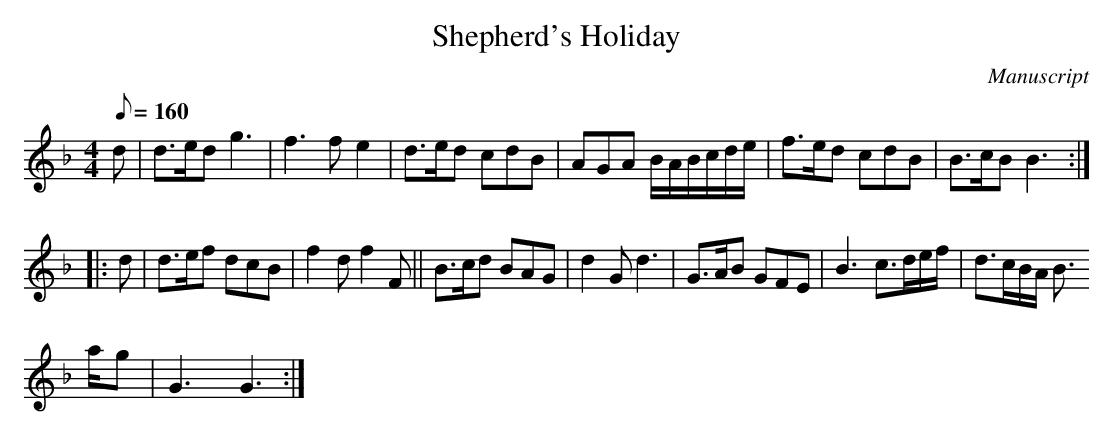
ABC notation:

X:1
T: Shepherd's Holiday
M:4/4
L:1/8
Q:160
O:Manuscript
K:Dm
d|d>ed g3|f3 f e2| d>ed cdB| AGA B/2A/2B/2c/2d/2e/2|f>ed cdB| B>cB B3::
d|d>ef dcB|f2 d f2 F||B>cd BAG|d2 G d3|G>AB GFE|B3 c>de/2f/2|d>cB/2A/2 B
>ag|G3 G3:|
